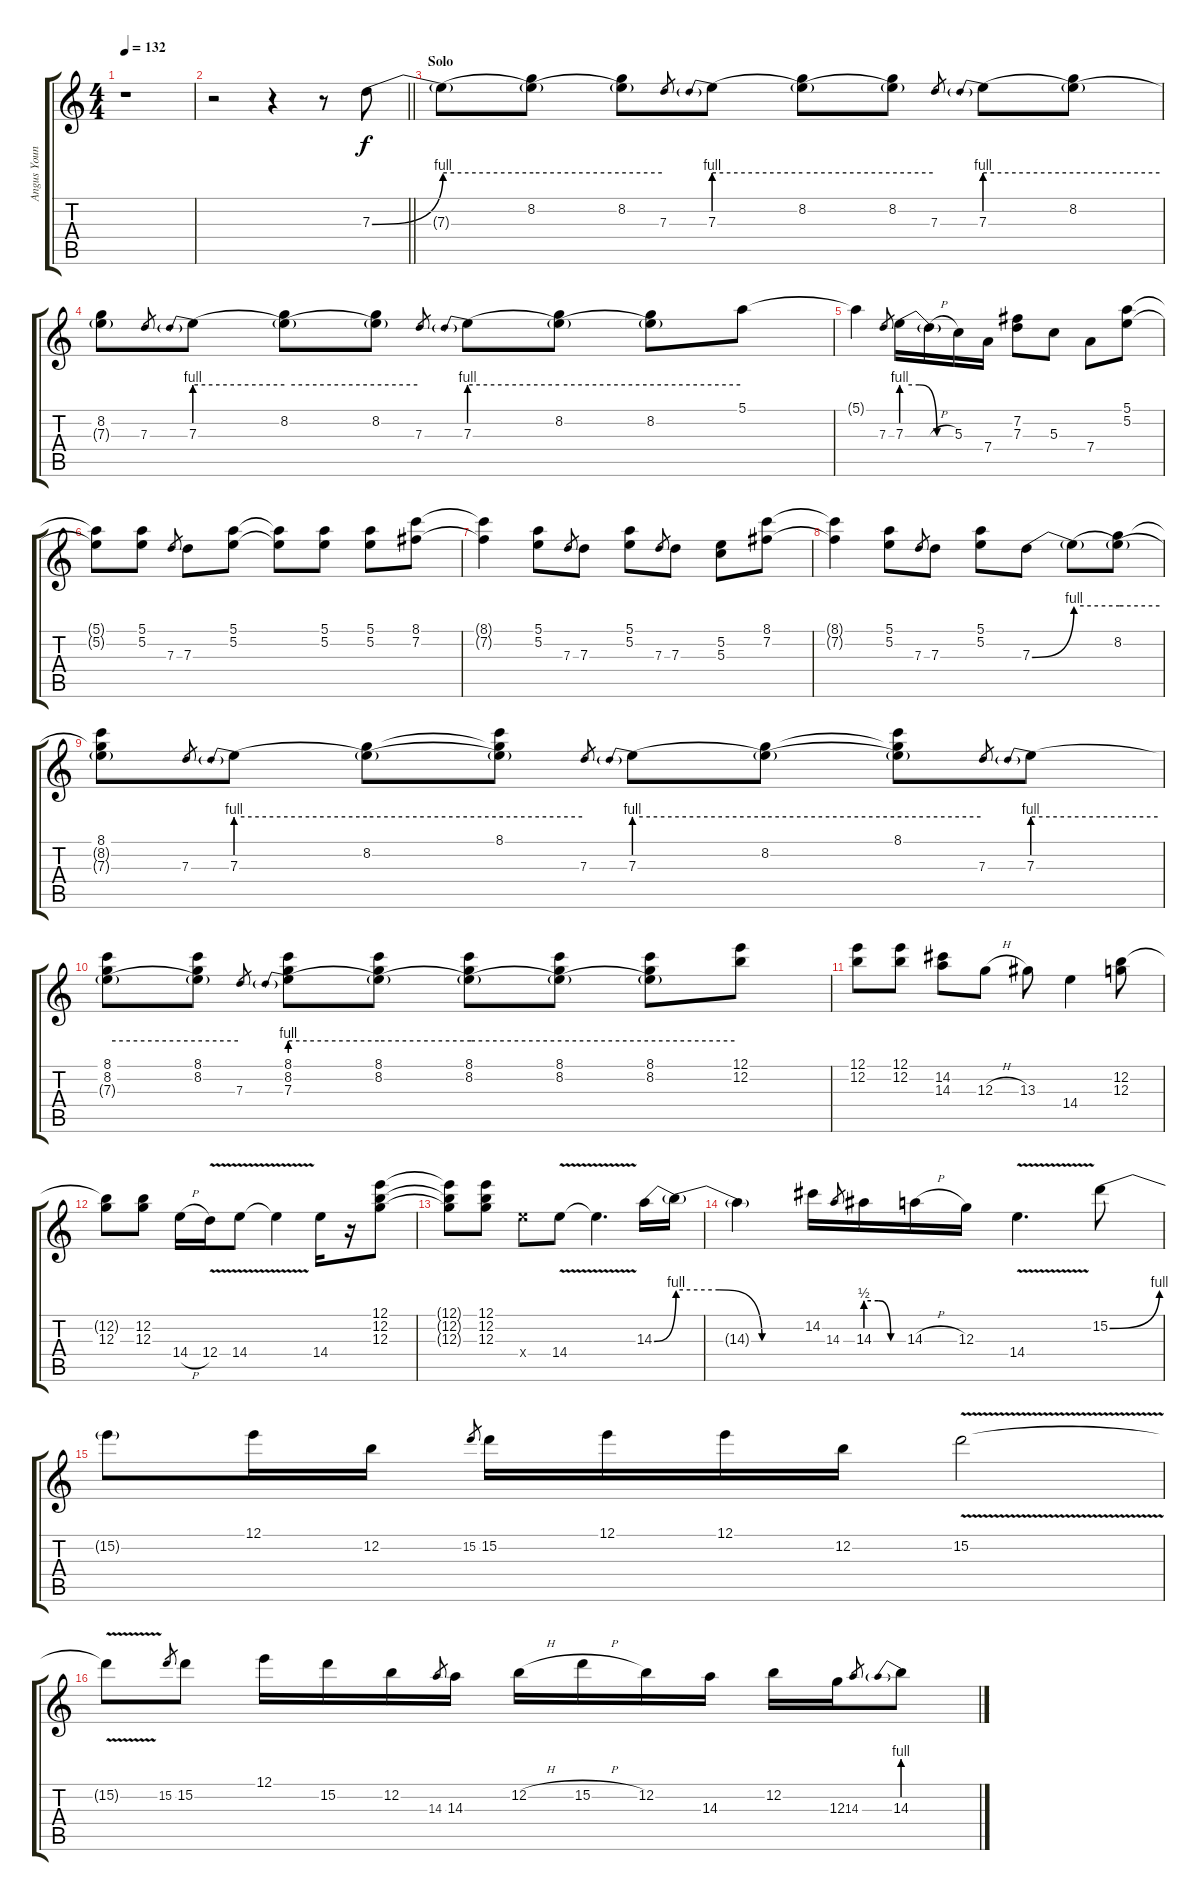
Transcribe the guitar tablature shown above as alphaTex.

\track ("Angus Young - Lead w/dist" "Angus Youn") {instrument distortionguitar}
\staff {score tabs}
\tuning (E4 B3 G3 D3 A2 E2) {hide}
\ts (4 4)
\tempo 132
\clef g2
\ks c
r.1{dy f} |
\barLineRight lightlight
r.2 r.4 r.8 7.3{be (bend 0 0 60 4)}.8 |
\section ("" "Solo")
7.3{be (hold 0 4 60 4) t}.8 (8.2 7.3{be (hold 0 4 60 4) t}).8 (8.2 7.3{t}).8 7.3.8{gr} 7.3{be (prebend 0 4 60 4)}.8 (8.2 7.3{be (hold 0 4 60 4) t}).8 (8.2 7.3{t}).8 7.3.8{gr} 7.3{be (prebend 0 4 60 4)}.8 (8.2 7.3{be (hold 0 4 60 4) t}).8 |
(8.2 7.3{t}).8 7.3.8{gr} 7.3{be (prebend 0 4 60 4)}.8 (8.2 7.3{be (hold 0 4 60 4) t}).8 (8.2 7.3{t}).8 7.3.8{gr} 7.3{be (prebend 0 4 60 4)}.8 (8.2 7.3{be (hold 0 4 60 4) t}).8 (8.2 7.3{t}).8 5.1.8 |
5.1{t}.4 7.3.8{gr} 7.3{be (custom 0 4 20 4 40 0 60 0)}.16 7.3{h t}.16 5.3.16 7.4.16 (7.2 7.3).8 5.3.8 7.4.8 (5.1 5.2).8 |
(5.1{t} 5.2{t}).8 (5.1 5.2).8 7.3.8{gr} 7.3.8 (5.1 5.2).8 (5.1{t} 5.2{t}).8 (5.1 5.2).8 (5.1 5.2).8 (8.1 7.2).8 |
(8.1{t} 7.2{t}).4 (5.1 5.2).8 7.3.8{gr} 7.3.8 (5.1 5.2).8 7.3.8{gr} 7.3.8 (5.2 5.3).8 (8.1 7.2).8 |
(8.1{t} 7.2{t}).4 (5.1 5.2).8 7.3.8{gr} 7.3.8 (5.1 5.2).8 7.3{be (bend 0 0 60 4)}.8 7.3{be (hold 0 4 60 4) t}.8 (8.2 7.3{be (hold 0 4 60 4) t}).8 |
(8.1 8.2{t} 7.3{t}).8 7.3.8{gr} 7.3{be (prebend 0 4 60 4)}.8 (8.2 7.3{be (hold 0 4 60 4) t}).8 (8.1 8.2{t} 7.3{t}).8 7.3.8{gr} 7.3{be (prebend 0 4 60 4)}.8 (8.2 7.3{be (hold 0 4 60 4) t}).8 (8.1 8.2{t} 7.3{t}).8 7.3.8{gr} 7.3{be (prebend 0 4 60 4)}.8 |
(8.1 8.2 7.3{be (hold 0 4 60 4) t}).8 (8.1 8.2 7.3{t}).8 7.3.8{gr} (8.1 8.2 7.3{be (prebend 0 4 60 4)}).8 (8.1 8.2 7.3{be (hold 0 4 60 4) t}).8 (8.1 8.2 7.3{be (hold 0 4 60 4) t}).8 (8.1 8.2 7.3{be (hold 0 4 60 4) t}).8 (8.1 8.2 7.3{t}).8 (12.1 12.2).8 |
(12.1 12.2).8 (12.1 12.2).8 (14.2 14.3).8 12.3{h}.8 13.3.8 14.4.4 (12.2 12.3).8 |
(12.2{t} 12.3).8 (12.2 12.3).8 14.4{h}.16 12.4{v}.16 14.4{v}.8 14.4{v t}.4 14.4.16 r.16 (12.1 12.2 12.3).8 |
(12.1{t} 12.2{t} 12.3{t}).8 (12.1 12.2 12.3).8 14.4{x}.8 14.4{v}.8 14.4{v t}.4{d} 14.3{be (bend 0 0 60 4)}.16 14.3{be (custom 0 4 20 4 40 0 60 0) t}.16 |
14.3{t}.4 14.2.16 14.3.8{gr} 14.3{be (custom 0 2 20 2 40 0 60 0)}.16 14.3{h}.16 12.3.16 14.4{v}.4{d} 15.2{be (bend 0 0 60 4)}.8 |
15.2{t}.8 12.1.16 12.2.16 15.2.8{gr} 15.2.16 12.1.16 12.1.16 12.2.16 15.2{v}.2 |
15.2{t}.8 15.2.8{gr} 15.2.8 12.1.16 15.2.16 12.2.16 14.3.8{gr} 14.3.16 12.2{h}.16 15.2{h}.16 12.2.16 14.3.16 12.2.16 12.3.16 14.3.8{gr} 14.3{be (prebend 0 4 60 4)}.8
